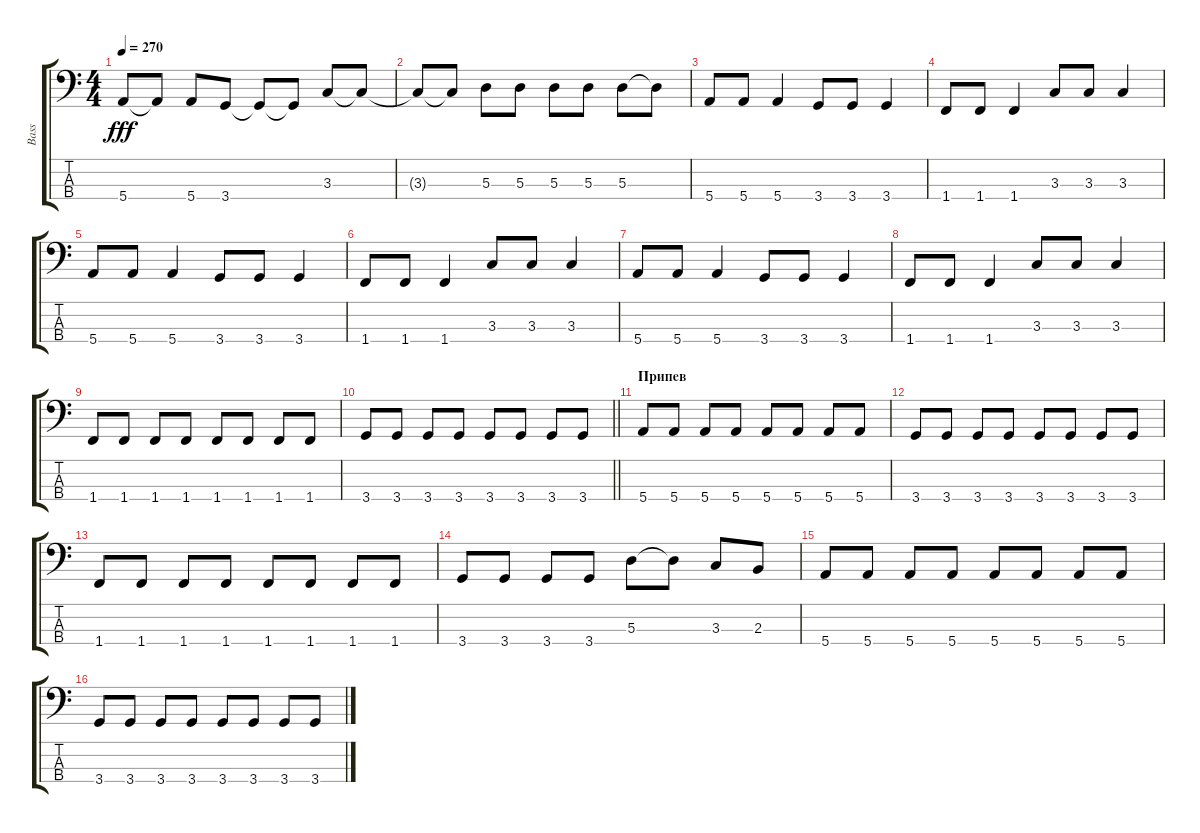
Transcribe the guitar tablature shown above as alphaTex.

\track ("Bass" "Bass") {instrument electricbassfinger}
\staff {score tabs}
\tuning (G2 D2 A1 E1) {hide}
\ts (4 4)
\tempo 270
\clef f4
\ks c
5.4.8{dy fff} 5.4{t}.8 5.4.8 3.4.8 3.4{t}.8 3.4{t}.8 3.3.8 3.3{t}.8 |
3.3{t}.8 3.3{t}.8 5.3.8 5.3.8 5.3.8 5.3.8 5.3.8 5.3{t}.8 |
5.4.8 5.4.8 5.4.4 3.4.8 3.4.8 3.4.4 |
1.4.8 1.4.8 1.4.4 3.3.8 3.3.8 3.3.4 |
5.4.8 5.4.8 5.4.4 3.4.8 3.4.8 3.4.4 |
1.4.8 1.4.8 1.4.4 3.3.8 3.3.8 3.3.4 |
5.4.8 5.4.8 5.4.4 3.4.8 3.4.8 3.4.4 |
1.4.8 1.4.8 1.4.4 3.3.8 3.3.8 3.3.4 |
1.4.8 1.4.8 1.4.8 1.4.8 1.4.8 1.4.8 1.4.8 1.4.8 |
\barLineRight lightlight
3.4.8 3.4.8 3.4.8 3.4.8 3.4.8 3.4.8 3.4.8 3.4.8 |
\section ("" "Припев")
5.4.8 5.4.8 5.4.8 5.4.8 5.4.8 5.4.8 5.4.8 5.4.8 |
3.4.8 3.4.8 3.4.8 3.4.8 3.4.8 3.4.8 3.4.8 3.4.8 |
1.4.8 1.4.8 1.4.8 1.4.8 1.4.8 1.4.8 1.4.8 1.4.8 |
3.4.8 3.4.8 3.4.8 3.4.8 5.3.8 5.3{t}.8 3.3.8 2.3.8 |
5.4.8 5.4.8 5.4.8 5.4.8 5.4.8 5.4.8 5.4.8 5.4.8 |
3.4.8 3.4.8 3.4.8 3.4.8 3.4.8 3.4.8 3.4.8 3.4.8
